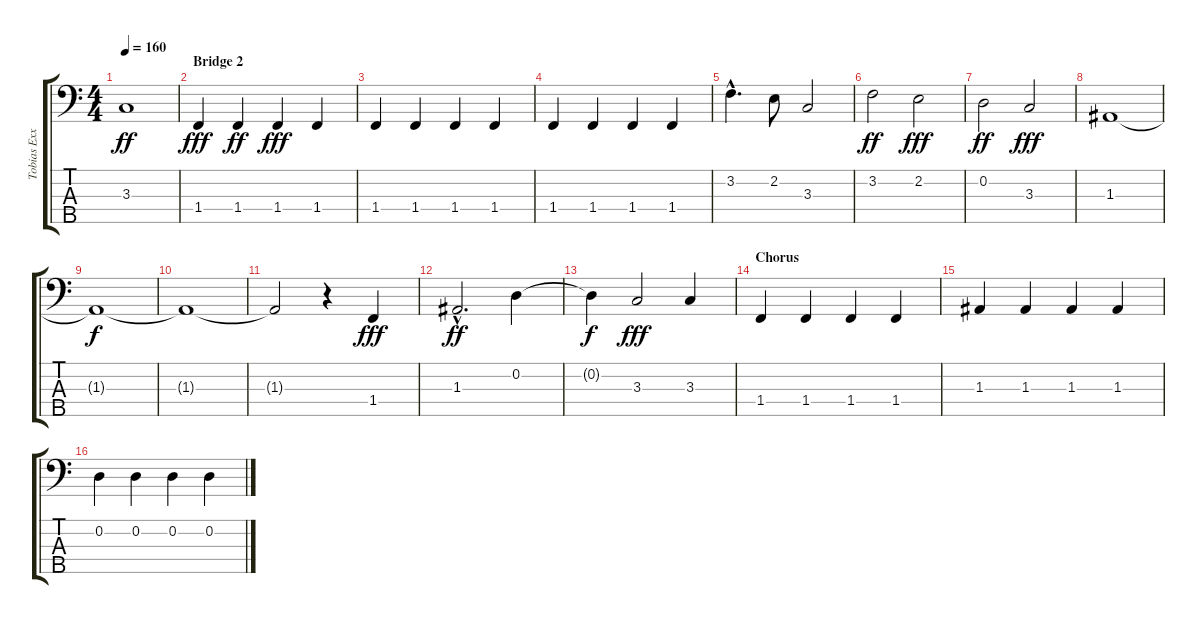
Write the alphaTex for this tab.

\track ("Tobias Exxel" "Tobias Exx") {instrument electricbassfinger}
\staff {score tabs}
\tuning (G2 D2 A1 E1 B0) {hide}
\ts (4 4)
\tempo 160
\clef f4
\ks c
3.3.1{dy ff} |
\section ("" "Bridge 2")
1.4.4{dy fff} 1.4.4{dy ff} 1.4.4{dy fff} 1.4.4 |
1.4.4 1.4.4 1.4.4 1.4.4 |
1.4.4 1.4.4 1.4.4 1.4.4 |
3.2{hac}.4{d} 2.2.8 3.3.2 |
3.2.2{dy ff} 2.2.2{dy fff} |
0.2.2{dy ff} 3.3.2{dy fff} |
1.3.1 |
1.3{t}.1{dy f} |
1.3{t}.1 |
1.3{t}.2 r.4 1.4.4{dy fff} |
1.3{hac}.2{d dy ff} 0.2.4 |
0.2{t}.4{dy f} 3.3.2{dy fff} 3.3.4 |
\section ("" "Chorus")
1.4.4 1.4.4 1.4.4 1.4.4 |
1.3.4 1.3.4 1.3.4 1.3.4 |
0.2.4 0.2.4 0.2.4 0.2.4
